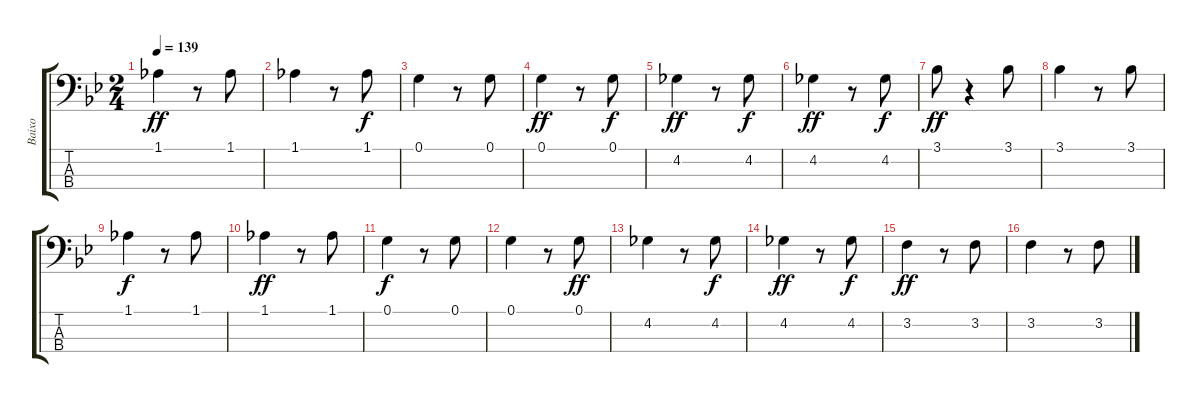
\track ("Baixo" "Baixo") {instrument electricbassfinger}
\staff {score tabs}
\tuning (G2 D2 A1 E1) {hide}
\ts (2 4)
\tempo 139
\clef f4
\ks bb
1.1.4{dy ff} r.8 1.1.8 |
1.1.4 r.8 1.1.8{dy f} |
0.1.4 r.8 0.1.8 |
0.1.4{dy ff} r.8 0.1.8{dy f} |
4.2.4{dy ff} r.8 4.2.8{dy f} |
4.2.4{dy ff} r.8 4.2.8{dy f} |
3.1.8{dy ff} r.4 3.1.8 |
3.1.4 r.8 3.1.8 |
1.1.4{dy f} r.8 1.1.8 |
1.1.4{dy ff} r.8 1.1.8 |
0.1.4{dy f} r.8 0.1.8 |
0.1.4 r.8 0.1.8{dy ff} |
4.2.4 r.8 4.2.8{dy f} |
4.2.4{dy ff} r.8 4.2.8{dy f} |
3.2.4{dy ff} r.8 3.2.8 |
3.2.4 r.8 3.2.8
